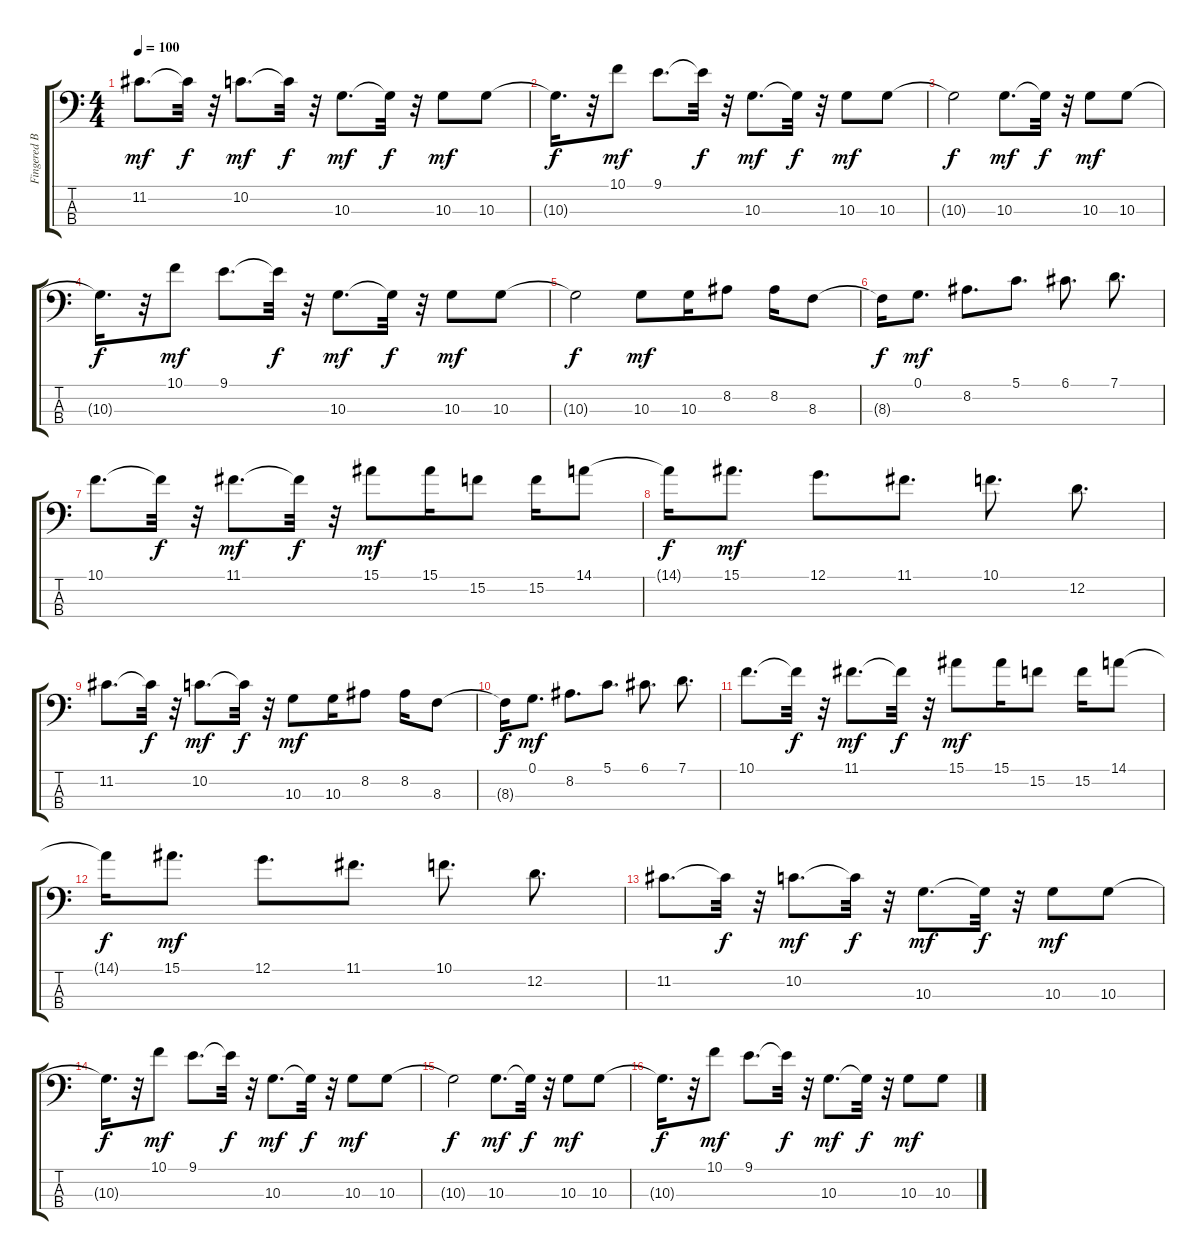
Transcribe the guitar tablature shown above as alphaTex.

\track ("Fingered Bass" "Fingered B") {instrument electricbassfinger}
\staff {score tabs}
\tuning (G2 D2 A1 E1) {hide}
\ts (4 4)
\tempo 100
\clef f4
\ks c
11.2.8{d dy mf} 11.2{t}.32{dy f} r.32 10.2.8{d dy mf} 10.2{t}.32{dy f} r.32 10.3.8{d dy mf} 10.3{t}.32{dy f} r.32 10.3.8{dy mf} 10.3.8 |
10.3{t}.16{d dy f} r.32 10.1.8{dy mf} 9.1.8{d} 9.1{t}.32{dy f} r.32 10.3.8{d dy mf} 10.3{t}.32{dy f} r.32 10.3.8{dy mf} 10.3.8 |
10.3{t}.2{dy f} 10.3.8{d dy mf} 10.3{t}.32{dy f} r.32 10.3.8{dy mf} 10.3.8 |
10.3{t}.16{d dy f} r.32 10.1.8{dy mf} 9.1.8{d} 9.1{t}.32{dy f} r.32 10.3.8{d dy mf} 10.3{t}.32{dy f} r.32 10.3.8{dy mf} 10.3.8 |
10.3{t}.2{dy f} 10.3.8{dy mf} 10.3.16 8.2.8 8.2.16 8.3.8 |
8.3{t}.16{dy f} 0.1.8{d dy mf} 8.2.8{d} 5.1.8{d} 6.1.8{d} 7.1.8{d} |
10.1.8{d} 10.1{t}.32{dy f} r.32 11.1.8{d dy mf} 11.1{t}.32{dy f} r.32 15.1.8{dy mf} 15.1.16 15.2.8 15.2.16 14.1.8 |
14.1{t}.16{dy f} 15.1.8{d dy mf} 12.1.8{d} 11.1.8{d} 10.1.8{d} 12.2.8{d} |
11.2.8{d} 11.2{t}.32{dy f} r.32 10.2.8{d dy mf} 10.2{t}.32{dy f} r.32 10.3.8{dy mf} 10.3.16 8.2.8 8.2.16 8.3.8 |
8.3{t}.16{dy f} 0.1.8{d dy mf} 8.2.8{d} 5.1.8{d} 6.1.8{d} 7.1.8{d} |
10.1.8{d} 10.1{t}.32{dy f} r.32 11.1.8{d dy mf} 11.1{t}.32{dy f} r.32 15.1.8{dy mf} 15.1.16 15.2.8 15.2.16 14.1.8 |
14.1{t}.16{dy f} 15.1.8{d dy mf} 12.1.8{d} 11.1.8{d} 10.1.8{d} 12.2.8{d} |
11.2.8{d} 11.2{t}.32{dy f} r.32 10.2.8{d dy mf} 10.2{t}.32{dy f} r.32 10.3.8{d dy mf} 10.3{t}.32{dy f} r.32 10.3.8{dy mf} 10.3.8 |
10.3{t}.16{d dy f} r.32 10.1.8{dy mf} 9.1.8{d} 9.1{t}.32{dy f} r.32 10.3.8{d dy mf} 10.3{t}.32{dy f} r.32 10.3.8{dy mf} 10.3.8 |
10.3{t}.2{dy f} 10.3.8{d dy mf} 10.3{t}.32{dy f} r.32 10.3.8{dy mf} 10.3.8 |
10.3{t}.16{d dy f} r.32 10.1.8{dy mf} 9.1.8{d} 9.1{t}.32{dy f} r.32 10.3.8{d dy mf} 10.3{t}.32{dy f} r.32 10.3.8{dy mf} 10.3.8
